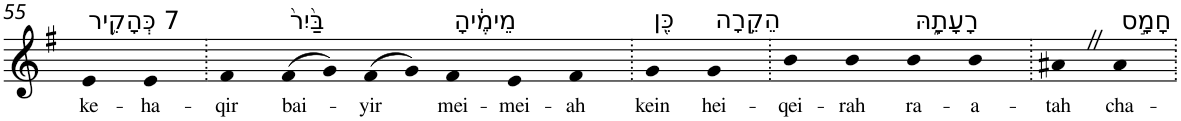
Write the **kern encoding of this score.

**kern	**text
*part1	*part1
*staff1	*staff1
*I"Piano	*
*I'Pno	*
!!LO:PB:g=z
*clefG2	*
*k[f#]	*
*G:	*
=55	=55
!LO:TX:a:t=7 כְּהָקִ֥יר	!
!	!LO:LY:b
4e	ke-
!	!LO:LY:b
4e	-ha-
=56.	=56.
!	!LO:LY:b
4f#	-qir
!LO:TX:a:t=בַּ֙יִר֙	!
!	!LO:LY:b
(>8f#	bai-
8g)	.
!	!LO:LY:b
(>8f#	-yir
8g)	.
!LO:TX:a:t=מֵימֶ֔יהָ	!
!	!LO:LY:b
4f#	mei-
!	!LO:LY:b
4e	-mei-
!	!LO:LY:b
4f#	-ah
=57.	=57.
!LO:TX:a:t=כֵּ֖ן	!
!	!LO:LY:b
4g	kein
!LO:TX:a:t=הֵקֵ֣רָה	!
!	!LO:LY:b
4g	hei-
=58.	=58.
!	!LO:LY:b
4b	-qei-
!	!LO:LY:b
4b	-rah
!LO:TX:a:t=רָעָתָ֑הּ	!
!	!LO:LY:b
4b	ra-
!	!LO:LY:b
4b	-a-
=59.	=59.
!	!LO:LY:b
4a#XZ	-tah
!LO:TX:a:t=חָמָ֣ס	!
!	!LO:LY:b
4a#	cha-
=.	=.
*-	*-
